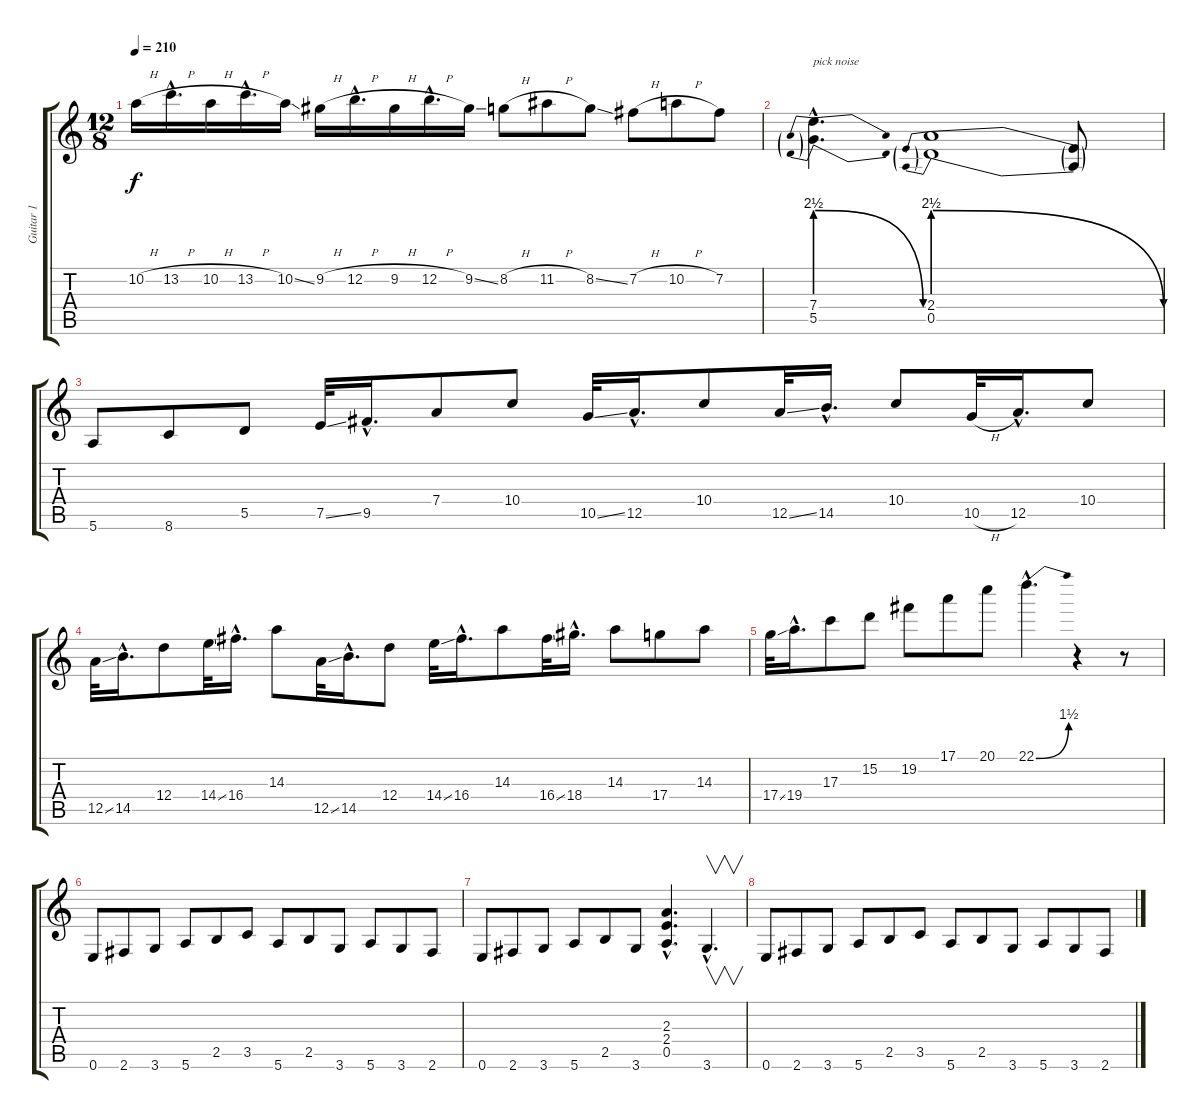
\track ("Guitar 1" "Guitar 1") {instrument overdrivenguitar}
\staff {score tabs}
\tuning (E4 B3 G3 D3 A2 E2) {hide}
\ts (12 8)
\tempo 210
\clef g2
\ks c
10.2{h}.16{dy f} 13.2{h hac}.16{d} 10.2{h}.16 13.2{h hac}.16{d} 10.2{ss}.16 9.2{h}.16 12.2{h hac}.16{d} 9.2{h}.16 12.2{h hac}.16{d} 9.2{ss}.16 8.2{h}.8 11.2{h}.8 8.2{ss}.8 7.2{h}.8 10.2{h}.8 7.2.8 |
(7.4{be (prebendrelease 0 10 60 0) hac} 5.5{be (prebendrelease 0 10 60 0) hac}).4{d txt "pick noise"} (2.4{be (prebendrelease 0 10 60 0)} 0.5{be (prebendrelease 0 10 60 0)}).1 (2.4{t} 0.5{t}).8 |
5.6.8 8.6.8 5.5.8 7.5{ss}.32 9.5{hac}.16{d} 7.4.8 10.4.8 10.5{ss}.32 12.5{hac}.16{d} 10.4.8 12.5{ss}.32 14.5{hac}.16{d} 10.4.8 10.5{h}.32 12.5{hac}.16{d} 10.4.8 |
12.5{ss}.32 14.5{hac}.16{d} 12.4.8 14.4{ss}.32 16.4{hac}.16{d} 14.3.8 12.5{ss}.32 14.5{hac}.16{d} 12.4.8 14.4{ss}.32 16.4{hac}.16{d} 14.3.8 16.4{ss}.32 18.4{hac}.16{d} 14.3.8 17.4.8 14.3.8 |
17.4{ss}.32 19.4{hac}.16{d} 17.3.8 15.2.8 19.2.8 17.1.8 20.1.8 22.1{be (bend 0 0 60 6) hac}.4{d} r.4 r.8 |
0.6.8 2.6.8 3.6.8 5.6.8 2.5.8 3.5.8 5.6.8 2.5.8 3.6.8 5.6.8 3.6.8 2.6.8 |
0.6.8 2.6.8 3.6.8 5.6.8 2.5.8 3.6.8 (2.3{hac} 2.4{hac} 0.5{hac}).4{d} 3.6{hac}.4{v d} |
0.6.8 2.6.8 3.6.8 5.6.8 2.5.8 3.5.8 5.6.8 2.5.8 3.6.8 5.6.8 3.6.8 2.6.8
